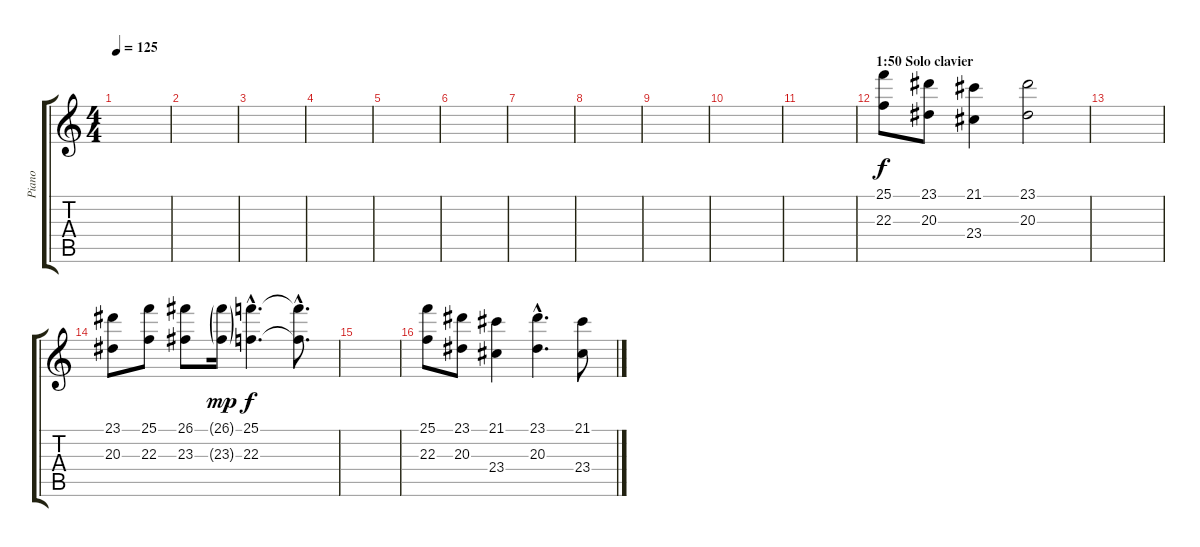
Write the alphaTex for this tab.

\track ("Piano" "Piano") {instrument acousticgrandpiano}
\staff {score tabs}
\tuning (E4 B3 G3 D3 A2 E2) {hide}
\ts (4 4)
\tempo 125
\clef g2
\ks c
|
|
|
|
|
|
|
|
|
|
|
\section ("" "1:50 Solo clavier")
(25.1 22.3).8 (23.1 20.3).8 (21.1 23.4).4 (23.1 20.3).2 |
|
(23.1 20.3).8 (25.1 22.3).8 (26.1 23.3).8 (26.1{g} 23.3{g}).16{dy mp} (25.1{hac} 22.3{hac}).4{d dy f} (25.1{hac t} 22.3{hac t}).8{d} |
|
(25.1 22.3).8 (23.1 20.3).8 (21.1 23.4).4 (23.1{hac} 20.3{hac}).4{d} (21.1 23.4).8
